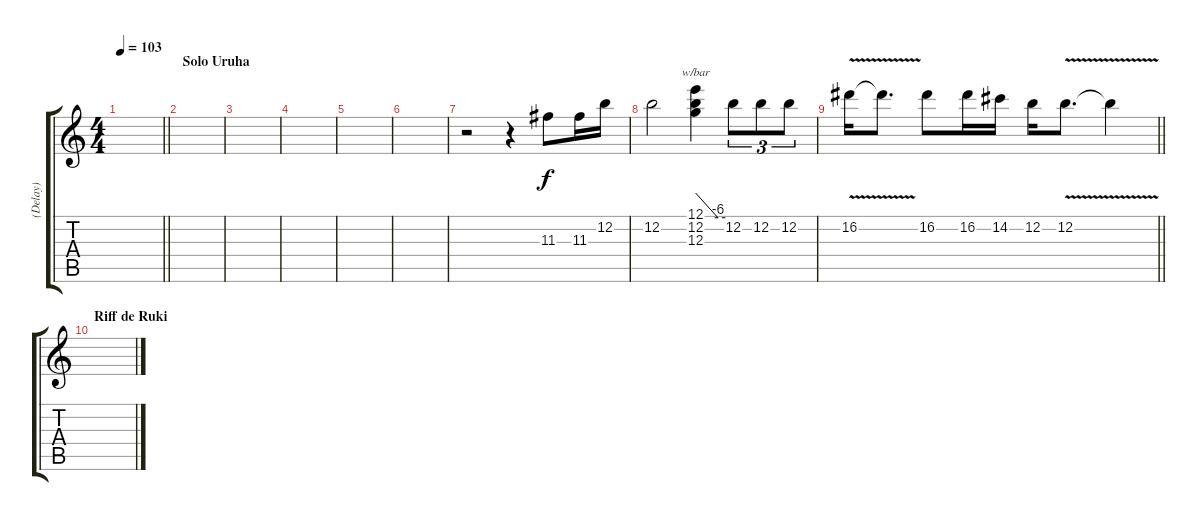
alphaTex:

\track ("(Delay)" "(Delay)") {instrument overdrivenguitar}
\staff {score tabs}
\tuning (E4 B3 G3 D3 A2 E2) {hide}
\ts (4 4)
\tempo 103
\clef g2
\barLineRight lightlight
\ks c
|
\section ("" "Solo Uruha")
|
|
|
|
|
r.2 r.4 11.3.8 11.3.16 12.2.16 |
12.2.2 (12.1 12.2 12.3).4{tbe (custom default 0 0 45 -24 60 -24)} 12.2.8{tu (3 2)} 12.2.8{tu (3 2)} 12.2.8{tu (3 2)} |
\barLineRight lightlight
16.2{v}.16 16.2{t}.8{d} 16.2.8 16.2.16 14.2.16 12.2.16 12.2{v}.8{d} 12.2{t}.4 |
\section ("" "Riff de Ruki")
